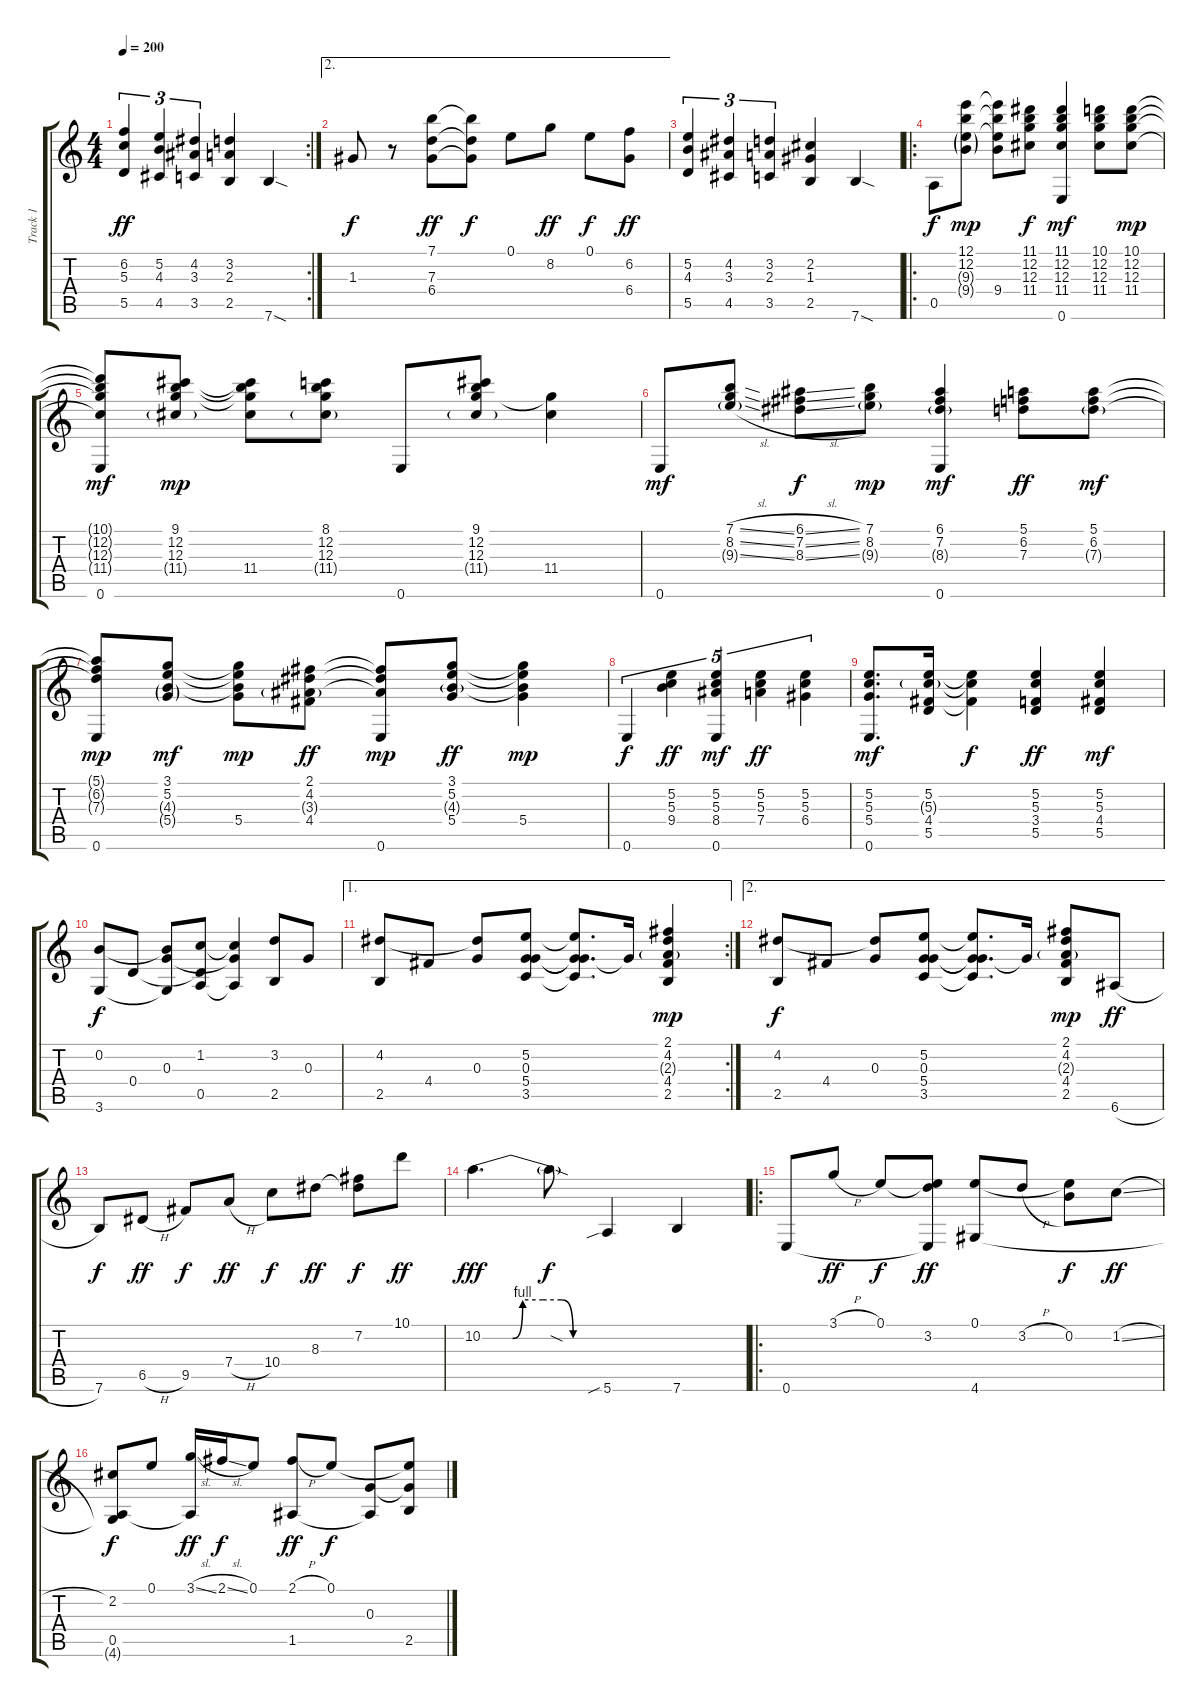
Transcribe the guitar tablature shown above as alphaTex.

\track ("Track 1" "Track 1") {instrument acousticguitarsteel}
\staff {score tabs}
\tuning (E4 B3 G3 D3 A2 E2) {hide}
\rc 2
\ts (4 4)
\tempo 200
\clef g2
\ks c
(6.2 5.3 5.5).4{tu (3 2) dy ff} (5.2 4.3 4.5).4{tu (3 2)} (4.2 3.3 3.5).4{tu (3 2)} (3.2 2.3 2.5).4 7.6{sod}.4 |
\ae 2
1.3.8{dy f} r.8 (7.1 7.3 6.4).8{dy ff} (7.1{t} 7.3{t} 6.4{t}).8{dy f} 0.1.8 8.2.8{dy ff} 0.1.8{dy f} (6.2 6.4).8{dy ff} |
(5.2 4.3 5.5).4{tu (3 2)} (4.2 3.3 4.5).4{tu (3 2)} (3.2 2.3 3.5).4{tu (3 2)} (2.2 1.3 2.5).4 7.6{sod}.4 |
\ro
0.5.8{dy f} (12.1 12.2 9.3{g} 9.4{g}).8{dy mp} (12.1{t} 12.2{t} 9.3{t} 9.4).8 (11.1 12.2 12.3 11.4).8{dy f} (11.1 12.2 12.3 11.4 0.6).4{dy mf} (10.1 12.2 12.3 11.4).8 (10.1 12.2 12.3 11.4).8{dy mp} |
(10.1{t} 12.2{t} 12.3{t} 11.4{t} 0.6).8{dy mf} (9.1 12.2 12.3 11.4{g}).8{dy mp} (9.1{t} 12.2{t} 12.3{t} 11.4).8 (8.1 12.2 12.3 11.4{g}).8 0.6.8 (9.1 12.2 12.3 11.4{g}).8 (12.3{t} 11.4).4 |
0.6.8{dy mf} (7.1{sl} 8.2{sl} 9.3{sl g}).8 (6.1{sl} 7.2{sl} 8.3{sl}).8{dy f} (7.1 8.2 9.3{g}).8{dy mp} (6.1 7.2 8.3{g} 0.6).4{dy mf} (5.1 6.2 7.3).8{dy ff} (5.1 6.2 7.3{g}).8{dy mf} |
(5.1{t} 6.2{t} 7.3{t} 0.6).8{dy mp} (3.1 5.2 4.3{g} 5.4{g}).8{dy mf} (3.1{t} 5.2{t} 4.3{t} 5.4).8{dy mp} (2.1 4.2 3.3{g} 4.4).8{dy ff} (2.1{t} 4.2{t} 3.3{t} 0.6).8{dy mp} (3.1 5.2 4.3{g} 5.4).8{dy ff} (3.1{t} 5.2{t} 4.3{t} 5.4).4{dy mp} |
0.6.4{tu (5 4) dy f} (5.2 5.3 9.4).4{tu (5 4) dy ff} (5.2 5.3 8.4 0.6).4{tu (5 4) dy mf} (5.2 5.3 7.4).4{tu (5 4) dy ff} (5.2 5.3 6.4).4{tu (5 4)} |
(5.2 5.3 5.4 0.6).8{d dy mf} (5.2 5.3{g} 4.4 5.5).16 (5.2{t} 5.3{t} 4.4{t}).4{dy f} (5.2 5.3 3.4 5.5).4{dy ff} (5.2 5.3 4.4 5.5).4{dy mf} |
(0.2 3.6).8{dy f} 0.4.8 (0.2{t} 0.3 3.6{t}).8 (1.2 0.4{t} 0.5).8 (1.2{t} 0.3{t} 0.5{t}).4 (3.2 2.5).8 0.3.8 |
\ae 1
\rc 2
(4.2 2.5).8 4.4.8 (4.2{t} 0.3).8 (5.2 0.3 5.4 3.5).8 (5.2{t} 0.3{t} 5.4{t} 3.5{t}).8{d} 0.3{t}.16 (2.1 4.2 2.3{g} 4.4 2.5).4{dy mp} |
\ae 2
(4.2 2.5).8{dy f} 4.4.8 (4.2{t} 0.3).8 (5.2 0.3 5.4 3.5).8 (5.2{t} 0.3{t} 5.4{t} 3.5{t}).8{d} 0.3{t}.16 (2.1 4.2 2.3{g} 4.4 2.5).8{dy mp} 6.6{h}.8{dy ff} |
7.6.8{dy f} 6.5{h}.8{dy ff} 9.5.8{dy f} 7.4{h}.8{dy ff} 10.4.8{dy f} 8.3.8{dy ff} (7.2 8.3{t}).8{dy f} 10.1.8{dy ff} |
10.2{be (custom 0 0 10 0 15 0 20 4 30 4 39 4 45 0 60 0)}.4{d dy fff} 10.2{sod t}.8{dy f} 5.6{sib}.4 7.6.4 |
\ro
0.6.8 3.1{h}.8{dy ff} 0.1.8{dy f} (0.1{t} 3.2 0.6{t}).8{dy ff} (0.1 4.6).8 3.2{h}.8 (0.1{t} 0.2).8{dy f} 1.2{sl}.8{dy ff} |
(2.2 0.5 4.6{t}).8{dy f} 0.1.8 (3.1{sl} 0.5{t}).16{dy ff} 2.1{sl}.16{dy f} 0.1.8 (2.1{h} 1.5).8{dy ff} 0.1.8{dy f} (0.3 1.5{t}).8 (0.1{t} 0.3{t} 2.5).8
